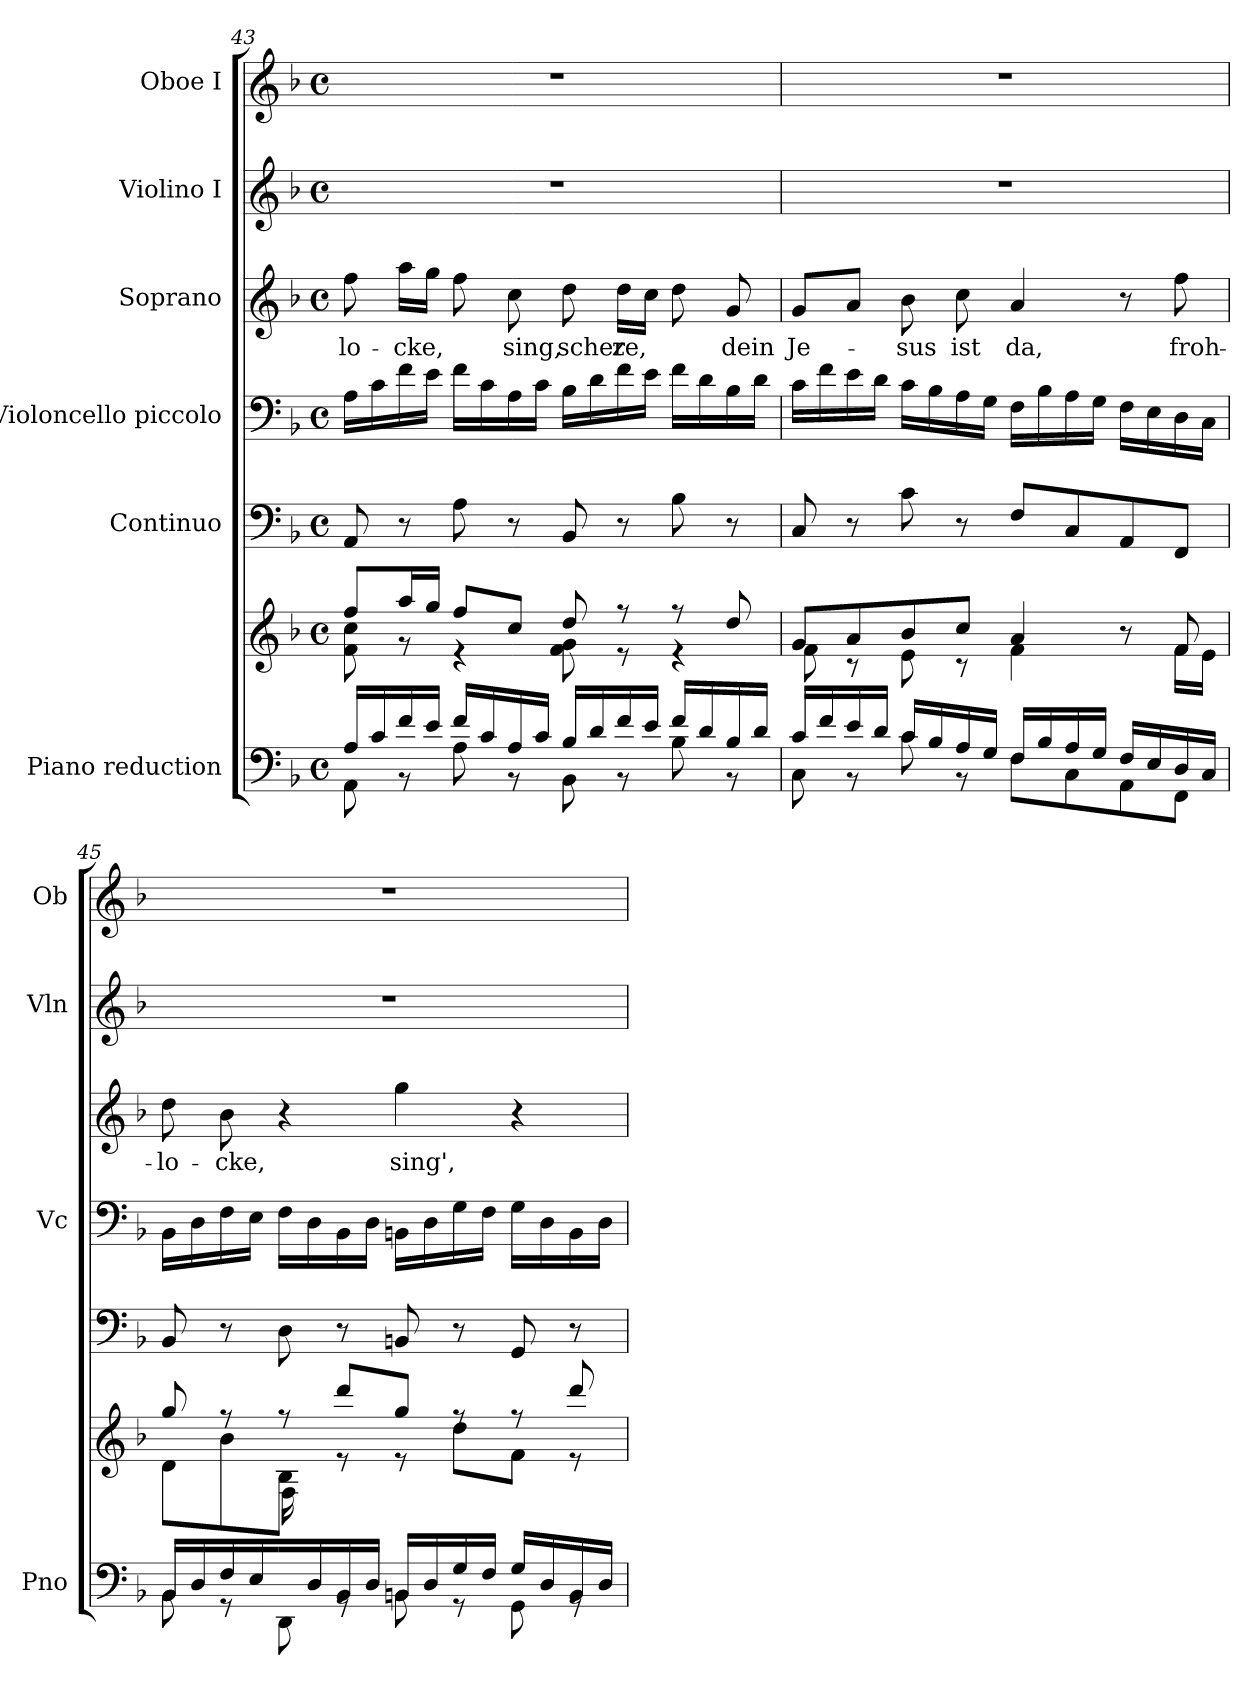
**kern	**kern	**kern	**kern	**kern	**text	**kern	**kern
*part6	*part6	*part5	*part4	*part3	*part3	*part2	*part1
*staff7	*staff6	*staff5	*staff4	*staff3	*staff3	*staff2	*staff1
*I"Piano reduction	*	*I"Continuo	*I"Violoncello piccolo	*I"Soprano	*	*I"Violino I	*I"Oboe I
*I'Pno	*	*	*I'Vc	*	*	*I'Vln	*I'Ob
!!LO:PB:g=z
*clefF4	*clefG2	*clefF4	*clefF4	*clefG2	*	*clefG2	*clefG2
*k[b-]	*k[b-]	*k[b-]	*k[b-]	*k[b-]	*	*k[b-]	*k[b-]
*M4/4	*M4/4	*M4/4	*M4/4	*M4/4	*	*M4/4	*M4/4
*met(c)	*met(c)	*met(c)	*met(c)	*met(c)	*	*met(c)	*met(c)
=43	=43	=43	=43	=43	=43	=43	=43
*^	*^	*	*	*	*	*	*
!	!	!	!	!	!	!	!LO:LY:b	!	!
16A/LL	8AA\	8ff/L	8f\ 8cc\	8AA/	16A\LL	8ff\	lo-	1r	1r
16c/	.	.	.	.	16c\	.	.	.	.
!	!	!	!	!	!	!	!LO:LY:b	!	!
16f/	8r	16aa/L	8r	8r	16f\	16aa\LL	cke,	.	.
16e/JJ	.	16gg/JJ	.	.	16e\JJ	16gg\JJ	.	.	.
16f/LL	8A\	8ff/L	4r	8A\	16f\LL	8ff\	.	.	.
16c/	.	.	.	.	16c\	.	.	.	.
!	!	!	!	!	!	!	!LO:LY:b	!	!
16A/	8r	8cc/J	.	8r	16A\	8cc\	sing,	.	.
16c/JJ	.	.	.	.	16c\JJ	.	.	.	.
!	!	!	!	!	!	!	!LO:LY:b	!	!
16B-/LL	8BB-\	8dd/	8f\ 8g\	8BB-/	16B-\LL	8dd\	scher	.	.
16d/	.	.	.	.	16d\	.	.	.	.
!	!	!	!	!	!	!	!LO:LY:b	!	!
16f/	8r	8r	8r	8r	16f\	16dd\LL	ze,	.	.
16e/JJ	.	.	.	.	16e\JJ	16cc\JJ	.	.	.
16f/LL	8B-\	8r	4r	8B-\	16f\LL	8dd\	.	.	.
16d/	.	.	.	.	16d\	.	.	.	.
!	!	!	!	!	!	!	!LO:LY:b	!	!
16B-/	8r	8dd/	.	8r	16B-\	8g/	dein	.	.
16d/JJ	.	.	.	.	16d\JJ	.	.	.	.
=44	=44	=44	=44	=44	=44	=44	=44	=44	=44
!	!	!	!	!	!	!	!LO:LY:b	!	!
16c/LL	8C\	8g/L	8f\	8C/	16c\LL	8g/L	Je-	1r	1r
16f/	.	.	.	.	16f\	.	.	.	.
16e/	8r	8a/	8r	8r	16e\	8a/J	.	.	.
16d/JJ	.	.	.	.	16d\JJ	.	.	.	.
!	!	!	!	!	!	!	!LO:LY:b	!	!
16c/LL	8c\	8b-/	8e\	8c\	16c\LL	8b-\	-sus	.	.
16B-/	.	.	.	.	16B-\	.	.	.	.
!	!	!	!	!	!	!	!LO:LY:b	!	!
16A/	8r	8cc/J	8r	8r	16A\	8cc\	ist	.	.
16G/JJ	.	.	.	.	16G\JJ	.	.	.	.
!	!	!	!	!	!	!	!LO:LY:b	!	!
16F/LL	8F\L	4a/	4f\	8F/L	16F\LL	4a/	da,	.	.
16B-/	.	.	.	.	16B-\	.	.	.	.
16A/	8C\	.	.	8C/	16A\	.	.	.	.
16G/JJ	.	.	.	.	16G\JJ	.	.	.	.
16F/LL	8AA\	8r	8ryy	8AA/	16F\LL	8r	.	.	.
16E/	.	.	.	.	16E\	.	.	.	.
!	!	!	!	!	!	!	!LO:LY:b	!	!
16D/	8FF\J	8f/	16f\LL	8FF/J	16D\	8ff\	froh-	.	.
16C/JJ	.	.	16e\JJ	.	16C\JJ	.	.	.	.
=45	=45	=45	=45	=45	=45	=45	=45	=45	=45
*	*	*	*^	*	*	*	*	*	*
!	!	!	!	!	!	!	!	!LO:LY:b	!	!
16BB-/LL	8BB-\	8gg/	8d\L	4ryy	8BB-/	16BB-\LL	8dd\	lo-	1r	1r
16D/	.	.	.	.	.	16D\	.	.	.	.
!	!	!	!	!	!	!	!	!LO:LY:b	!	!
16F/	8rGG	8rff	8b-\	.	8r	16F\	8b-\	cke,	.	.
16E/JJ	.	.	.	.	.	16E\JJ	.	.	.	.
16ryy	8DD\	8rff	8B-/J	16F\LL	8D\	16F\LL	4r	.	.	.
16D/	.	.	.	2ryy	.	16D\	.	.	.	.
16BB-/	8rGG	8ddd/L	8r	.	8r	16BB-\	.	.	.	.
16D/JJ	.	.	.	.	.	16D\JJ	.	.	.	.
!	!	!	!	!	!	!	!	!LO:LY:b	!	!
16BBn/LL	8BB\	8gg/J	8r	.	8BBn/	16BBn\LL	4gg\	sing',	.	.
16D/	.	.	.	.	.	16D\	.	.	.	.
16G/	8rGG	8rff	8dd\L	.	8r	16G\	.	.	.	.
16F/JJ	.	.	.	.	.	16F\JJ	.	.	.	.
16G/LL	8GG\	8rff	8f\J	.	8GG/	16G\LL	4r	.	.	.
16D/	.	.	.	8.ryy	.	16D\	.	.	.	.
16BB/	8rGG	8ddd/	8r	.	8r	16BB\	.	.	.	.
16D/JJ	.	.	.	.	.	16D\JJ	.	.	.	.
*v	*v	*	*	*	*	*	*	*	*	*
*	*v	*v	*v	*	*	*	*	*	*
=	=	=	=	=	=	=	=
*-	*-	*-	*-	*-	*-	*-	*-
